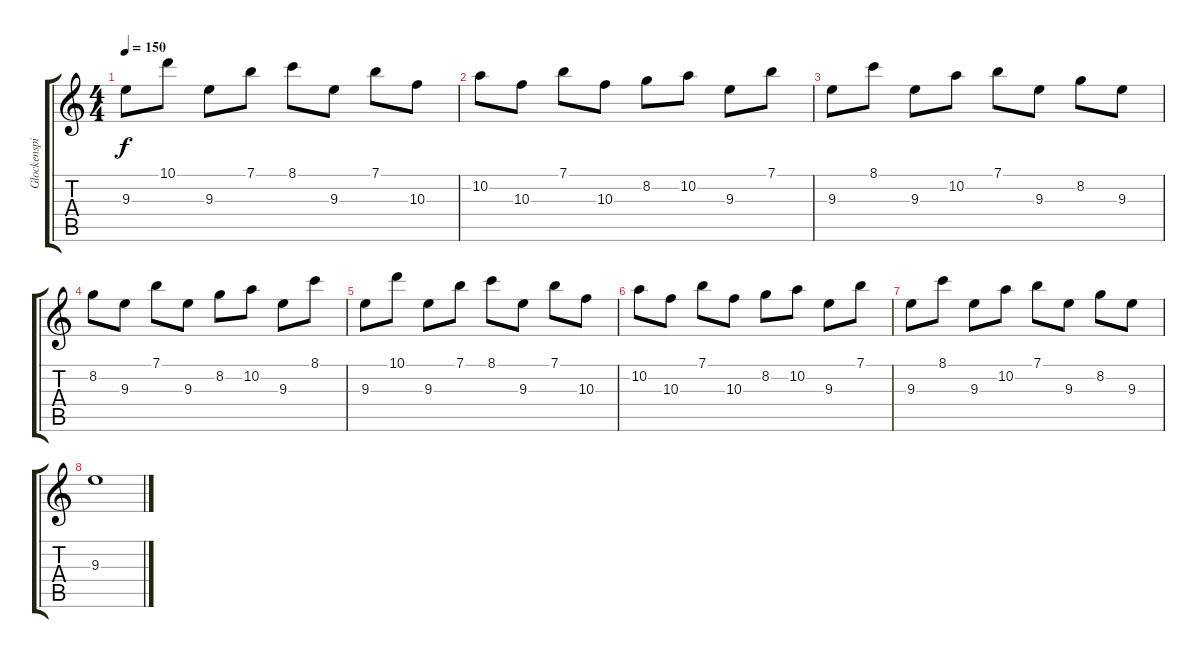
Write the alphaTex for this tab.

\track ("Glockenspiel" "Glockenspi") {instrument glockenspiel}
\staff {score tabs}
\tuning (E5 B4 G4 D4 A3 E3) {hide}
\ts (4 4)
\tempo 150
\clef g2
\ks c
9.3.8{dy f} 10.1.8 9.3.8 7.1.8 8.1.8 9.3.8 7.1.8 10.3.8 |
10.2.8 10.3.8 7.1.8 10.3.8 8.2.8 10.2.8 9.3.8 7.1.8 |
9.3.8 8.1.8 9.3.8 10.2.8 7.1.8 9.3.8 8.2.8 9.3.8 |
8.2.8 9.3.8 7.1.8 9.3.8 8.2.8 10.2.8 9.3.8 8.1.8 |
9.3.8 10.1.8 9.3.8 7.1.8 8.1.8 9.3.8 7.1.8 10.3.8 |
10.2.8 10.3.8 7.1.8 10.3.8 8.2.8 10.2.8 9.3.8 7.1.8 |
9.3.8 8.1.8 9.3.8 10.2.8 7.1.8 9.3.8 8.2.8 9.3.8 |
9.3.1
